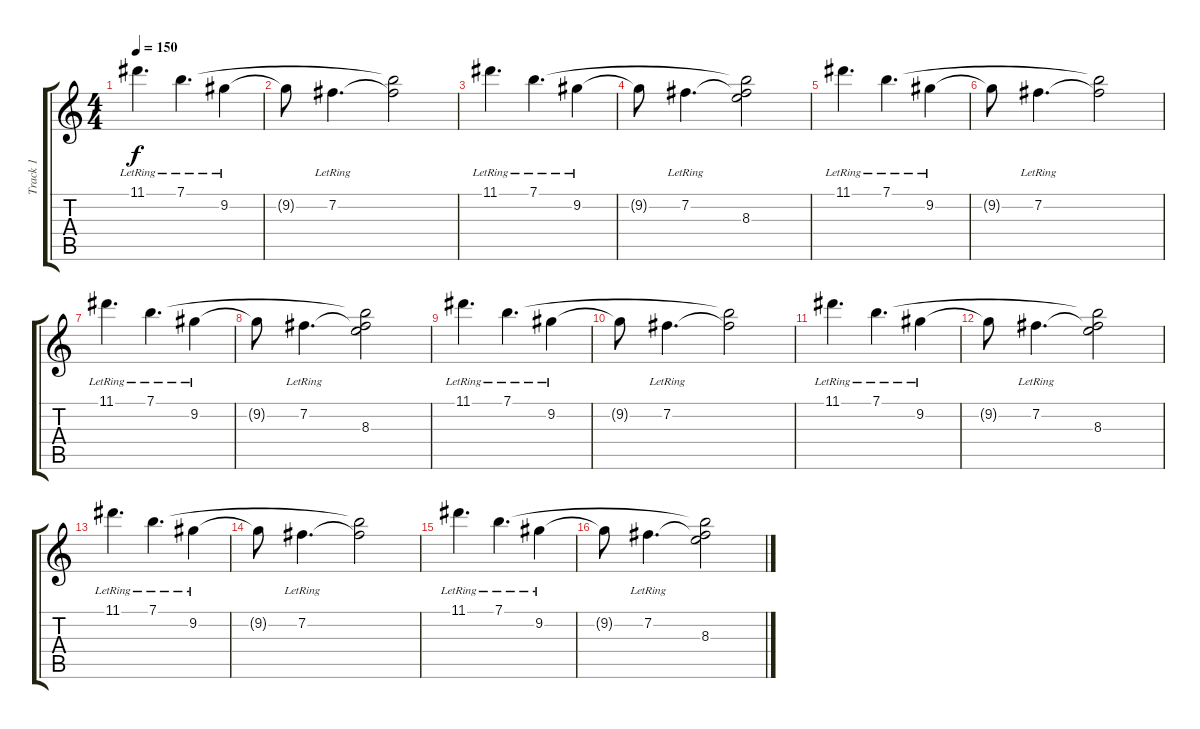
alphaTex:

\track ("Track 1" "Track 1") {instrument electricguitarjazz}
\staff {score tabs}
\tuning (E4 B3 Ab3 E3 B2 E2) {hide}
\ts (4 4)
\tempo 150
\clef g2
\ks c
11.1{lr}.4{d dy f} 7.1{lr}.4{d} 9.2{lr}.4 |
9.2{t}.8 7.2{lr}.4{d} (7.1{t} 7.2{t}).2 |
11.1{lr}.4{d} 7.1{lr}.4{d} 9.2{lr}.4 |
9.2{t}.8 7.2{lr}.4{d} (7.1{t} 7.2{t} 8.3).2 |
11.1{lr}.4{d} 7.1{lr}.4{d} 9.2{lr}.4 |
9.2{t}.8 7.2{lr}.4{d} (7.1{t} 7.2{t}).2 |
11.1{lr}.4{d} 7.1{lr}.4{d} 9.2{lr}.4 |
9.2{t}.8 7.2{lr}.4{d} (7.1{t} 7.2{t} 8.3).2 |
11.1{lr}.4{d} 7.1{lr}.4{d} 9.2{lr}.4 |
9.2{t}.8 7.2{lr}.4{d} (7.1{t} 7.2{t}).2 |
11.1{lr}.4{d} 7.1{lr}.4{d} 9.2{lr}.4 |
9.2{t}.8 7.2{lr}.4{d} (7.1{t} 7.2{t} 8.3).2 |
11.1{lr}.4{d} 7.1{lr}.4{d} 9.2{lr}.4 |
9.2{t}.8 7.2{lr}.4{d} (7.1{t} 7.2{t}).2 |
11.1{lr}.4{d} 7.1{lr}.4{d} 9.2{lr}.4 |
9.2{t}.8 7.2{lr}.4{d} (7.1{t} 7.2{t} 8.3).2
